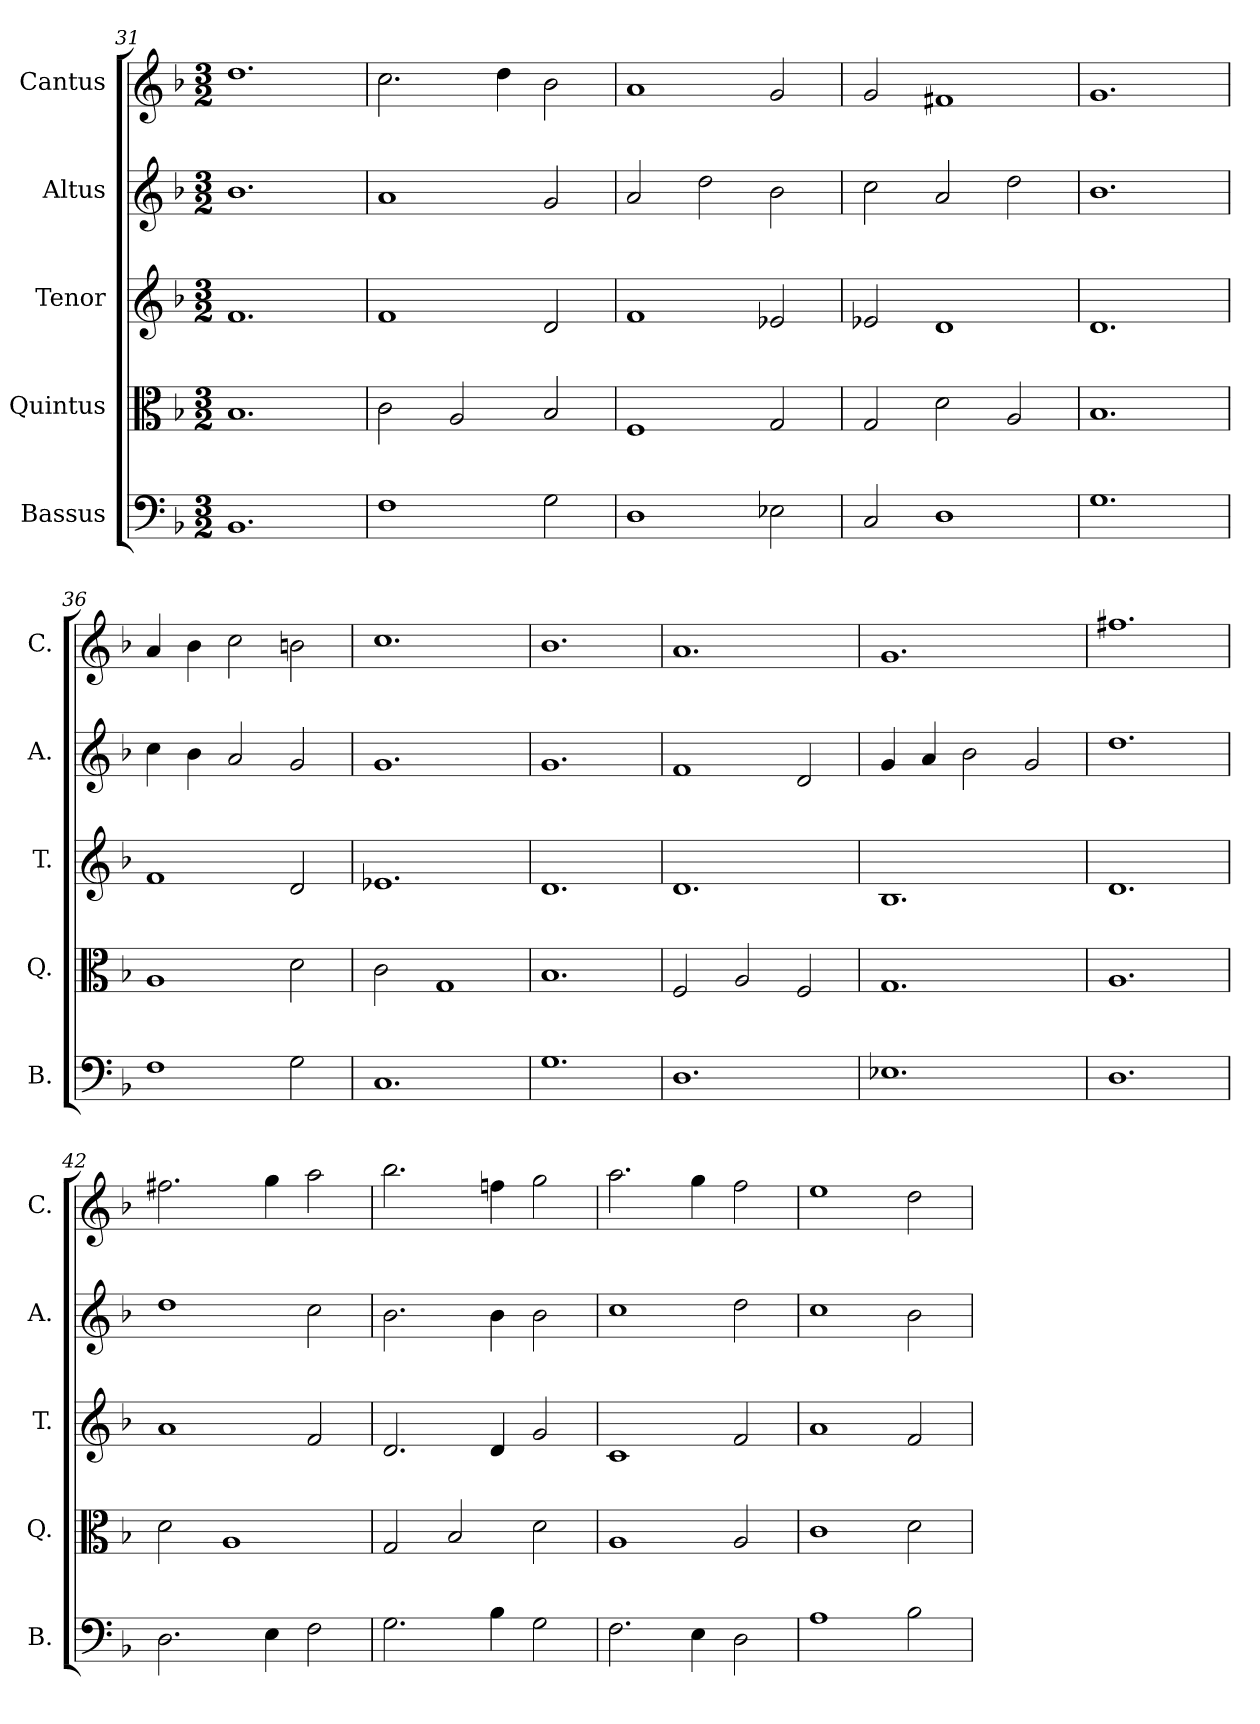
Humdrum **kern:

**kern	**kern	**kern	**kern	**kern
*part5	*part4	*part3	*part2	*part1
*staff5	*staff4	*staff3	*staff2	*staff1
*I"Bassus	*I"Quintus	*I"Tenor	*I"Altus	*I"Cantus
*I'B.	*I'Q.	*I'T.	*I'A.	*I'C.
*clefF4	*clefC3	*clefG2	*clefG2	*clefG2
*k[b-]	*k[b-]	*k[b-]	*k[b-]	*k[b-]
*F:	*F:	*F:	*F:	*F:
*M3/2	*M3/2	*M3/2	*M3/2	*M3/2
=31	=31	=31	=31	=31
1.BB-	1.B-	1.f	1.b-	1.dd
=32	=32	=32	=32	=32
1F	2c\	1f	1a	2.cc\
.	2A/	.	.	.
.	.	.	.	4dd\
2G\	2B-/	2d/	2g/	2b-\
=33	=33	=33	=33	=33
1D	1F	1f	2a/	1a
.	.	.	2dd\	.
2E-X\	2G/	2e-X/	2b-\	2g/
!!LO:LB:g=z
=34	=34	=34	=34	=34
2C/	2G/	2e-X/	2cc\	2g/
1D	2d\	1d	2a/	1f#X
.	2A/	.	2dd\	.
=35	=35	=35	=35	=35
1.G	1.B-	1.d	1.b-	1.g
=36	=36	=36	=36	=36
1F	1A	1f	4cc\	4a/
.	.	.	4b-\	4b-\
.	.	.	2a/	2cc\
2G\	2d\	2d/	2g/	2bn\
=37	=37	=37	=37	=37
1.C	2c\	1.e-X	1.g	1.cc
.	1G	.	.	.
=38	=38	=38	=38	=38
1.G	1.B-	1.d	1.g	1.b-
=39	=39	=39	=39	=39
1.D	2F/	1.d	1f	1.a
.	2A/	.	.	.
.	2F/	.	2d/	.
=40	=40	=40	=40	=40
1.E-X	1.G	1.B-	4g/	1.g
.	.	.	4a/	.
.	.	.	2b-\	.
.	.	.	2g/	.
!!LO:LB:g=z
=41	=41	=41	=41	=41
1.D	1.A	1.d	1.dd	1.ff#X
=42	=42	=42	=42	=42
2.D\	2d\	1a	1dd	2.ff#X\
.	1A	.	.	.
4E\	.	.	.	4gg\
2F\	.	2f/	2cc\	2aa\
=43	=43	=43	=43	=43
2.G\	2G/	2.d/	2.b-\	2.bb-\
.	2B-/	.	.	.
4B-\	.	4d/	4b-\	4ffn\
2G\	2d\	2g/	2b-\	2gg\
=44	=44	=44	=44	=44
2.F\	1A	1c	1cc	2.aa\
4E\	.	.	.	4gg\
2D\	2A/	2f/	2dd\	2ff\
=45	=45	=45	=45	=45
1A	1c	1a	1cc	1ee
2B-\	2d\	2f/	2b-\	2dd\
=	=	=	=	=
*-	*-	*-	*-	*-
